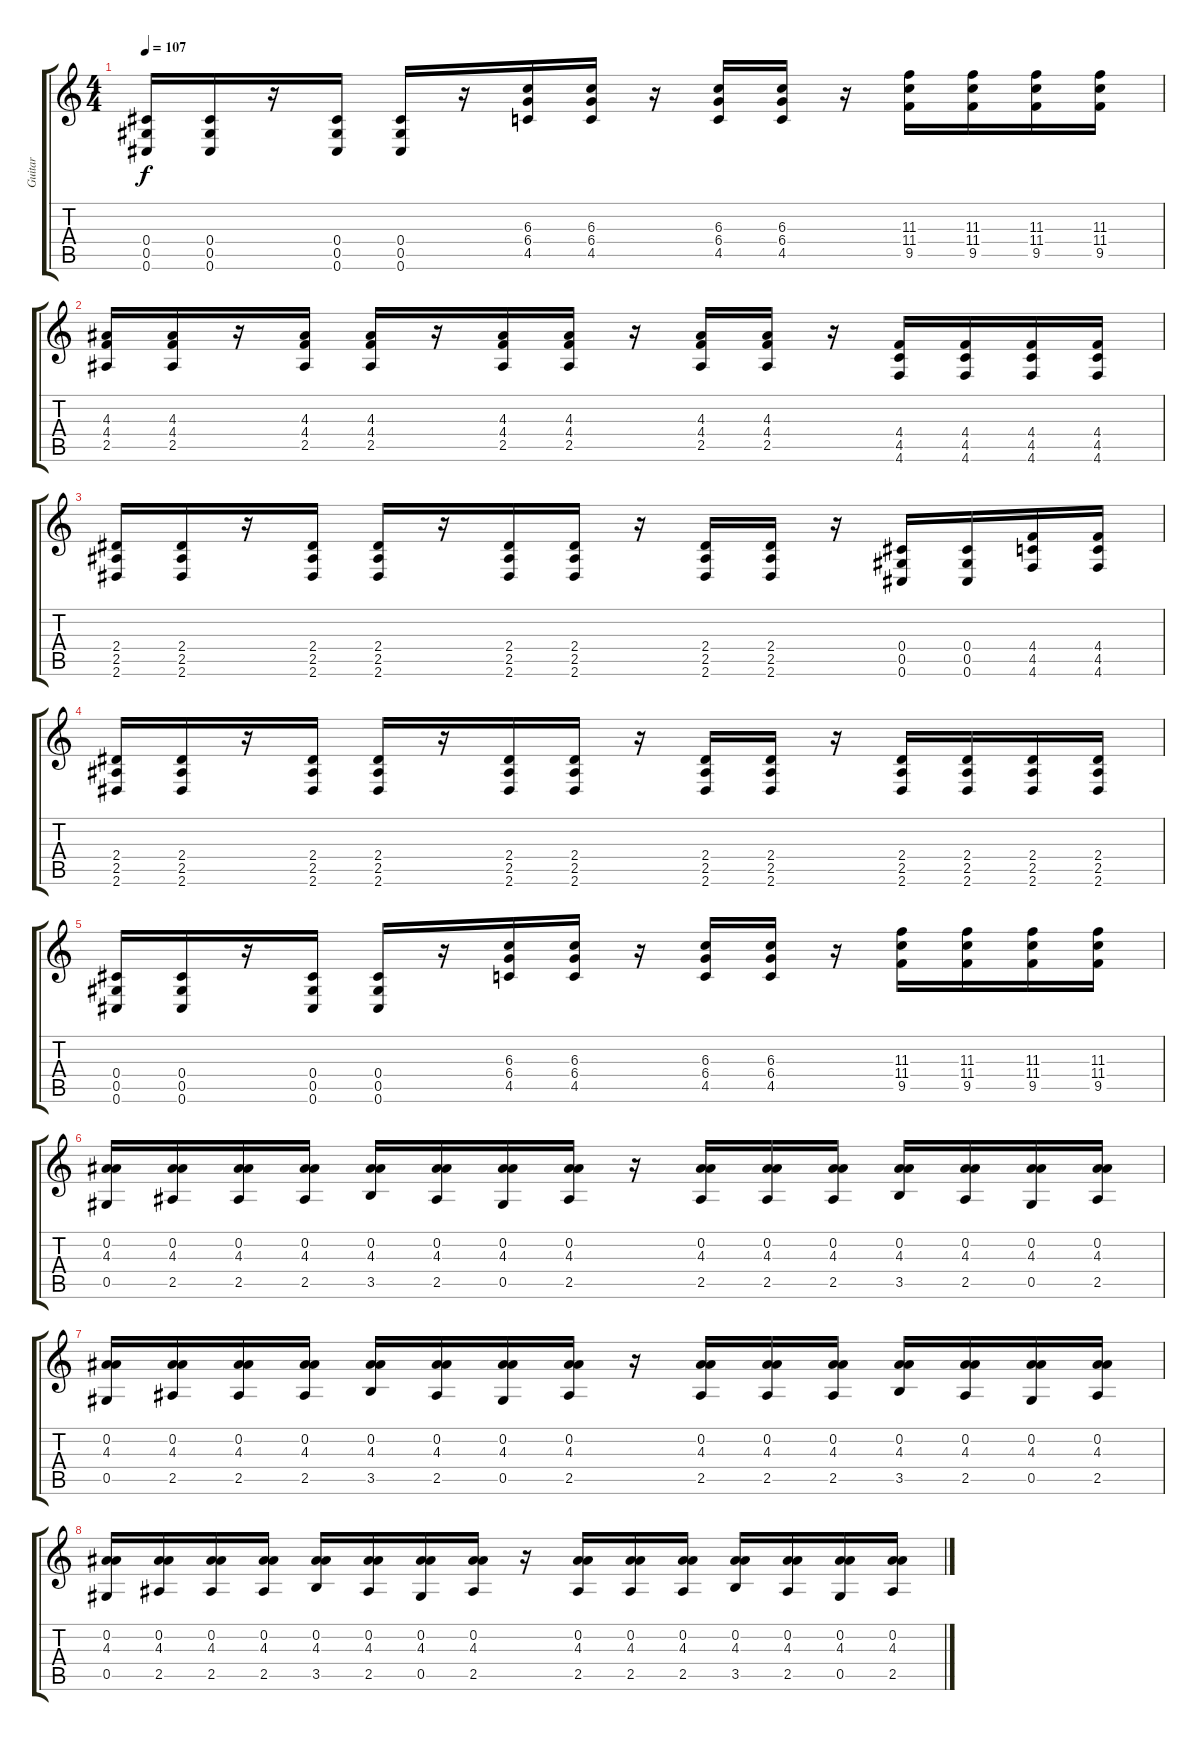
\track ("Guitar " "Guitar ") {instrument distortionguitar}
\staff {score tabs}
\tuning (Eb4 Bb3 Gb3 Db3 Ab2 Db2) {hide}
\ts (4 4)
\tempo 107
\clef g2
\ks c
(0.4 0.5 0.6).16{dy f} (0.4 0.5 0.6).16 r.16 (0.4 0.5 0.6).16 (0.4 0.5 0.6).16 r.16 (6.3 6.4 4.5).16 (6.3 6.4 4.5).16 r.16 (6.3 6.4 4.5).16 (6.3 6.4 4.5).16 r.16 (11.3 11.4 9.5).16 (11.3 11.4 9.5).16 (11.3 11.4 9.5).16 (11.3 11.4 9.5).16 |
(4.3 4.4 2.5).16 (4.3 4.4 2.5).16 r.16 (4.3 4.4 2.5).16 (4.3 4.4 2.5).16 r.16 (4.3 4.4 2.5).16 (4.3 4.4 2.5).16 r.16 (4.3 4.4 2.5).16 (4.3 4.4 2.5).16 r.16 (4.4 4.5 4.6).16 (4.4 4.5 4.6).16 (4.4 4.5 4.6).16 (4.4 4.5 4.6).16 |
(2.4 2.5 2.6).16 (2.4 2.5 2.6).16 r.16 (2.4 2.5 2.6).16 (2.4 2.5 2.6).16 r.16 (2.4 2.5 2.6).16 (2.4 2.5 2.6).16 r.16 (2.4 2.5 2.6).16 (2.4 2.5 2.6).16 r.16 (0.4 0.5 0.6).16 (0.4 0.5 0.6).16 (4.4 4.5 4.6).16 (4.4 4.5 4.6).16 |
(2.4 2.5 2.6).16 (2.4 2.5 2.6).16 r.16 (2.4 2.5 2.6).16 (2.4 2.5 2.6).16 r.16 (2.4 2.5 2.6).16 (2.4 2.5 2.6).16 r.16 (2.4 2.5 2.6).16 (2.4 2.5 2.6).16 r.16 (2.4 2.5 2.6).16 (2.4 2.5 2.6).16 (2.4 2.5 2.6).16 (2.4 2.5 2.6).16 |
(0.4 0.5 0.6).16 (0.4 0.5 0.6).16 r.16 (0.4 0.5 0.6).16 (0.4 0.5 0.6).16 r.16 (6.3 6.4 4.5).16 (6.3 6.4 4.5).16 r.16 (6.3 6.4 4.5).16 (6.3 6.4 4.5).16 r.16 (11.3 11.4 9.5).16 (11.3 11.4 9.5).16 (11.3 11.4 9.5).16 (11.3 11.4 9.5).16 |
(0.2 4.3 0.5).16 (0.2 4.3 2.5).16 (0.2 4.3 2.5).16 (0.2 4.3 2.5).16 (0.2 4.3 3.5).16 (0.2 4.3 2.5).16 (0.2 4.3 0.5).16 (0.2 4.3 2.5).16 r.16 (0.2 4.3 2.5).16 (0.2 4.3 2.5).16 (0.2 4.3 2.5).16 (0.2 4.3 3.5).16 (0.2 4.3 2.5).16 (0.2 4.3 0.5).16 (0.2 4.3 2.5).16 |
(0.2 4.3 0.5).16 (0.2 4.3 2.5).16 (0.2 4.3 2.5).16 (0.2 4.3 2.5).16 (0.2 4.3 3.5).16 (0.2 4.3 2.5).16 (0.2 4.3 0.5).16 (0.2 4.3 2.5).16 r.16 (0.2 4.3 2.5).16 (0.2 4.3 2.5).16 (0.2 4.3 2.5).16 (0.2 4.3 3.5).16 (0.2 4.3 2.5).16 (0.2 4.3 0.5).16 (0.2 4.3 2.5).16 |
(0.2 4.3 0.5).16 (0.2 4.3 2.5).16 (0.2 4.3 2.5).16 (0.2 4.3 2.5).16 (0.2 4.3 3.5).16 (0.2 4.3 2.5).16 (0.2 4.3 0.5).16 (0.2 4.3 2.5).16 r.16 (0.2 4.3 2.5).16 (0.2 4.3 2.5).16 (0.2 4.3 2.5).16 (0.2 4.3 3.5).16 (0.2 4.3 2.5).16 (0.2 4.3 0.5).16 (0.2 4.3 2.5).16
